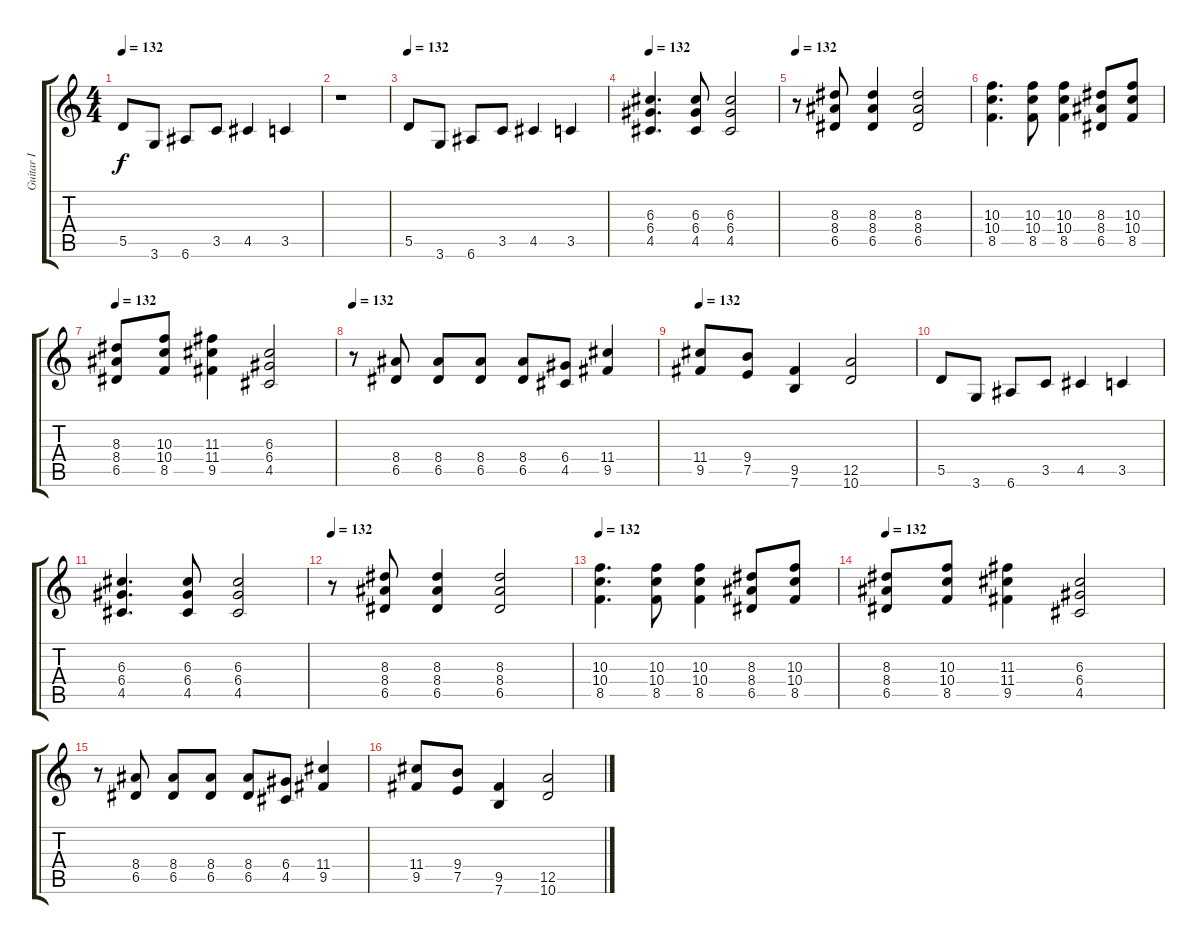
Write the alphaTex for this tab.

\track ("Guitar I" "Guitar I") {instrument overdrivenguitar}
\staff {score tabs}
\tuning (E4 B3 G3 D3 A2 E2) {hide}
\ts (4 4)
\tempo 132
\clef g2
\ks c
5.5.8{dy f} 3.6.8 6.6.8 3.5.8 4.5.4 3.5.4 |
r.1 |
\tempo 132
5.5.8 3.6.8 6.6.8 3.5.8 4.5.4 3.5.4 |
\tempo 132
(6.3 6.4 4.5).4{d} (6.3 6.4 4.5).8 (6.3 6.4 4.5).2 |
\tempo 132
r.8 (8.3 8.4 6.5).8 (8.3 8.4 6.5).4 (8.3 8.4 6.5).2 |
(10.3 10.4 8.5).4{d} (10.3 10.4 8.5).8 (10.3 10.4 8.5).4 (8.3 8.4 6.5).8 (10.3 10.4 8.5).8 |
\tempo 132
(8.3 8.4 6.5).8 (10.3 10.4 8.5).8 (11.3 11.4 9.5).4 (6.3 6.4 4.5).2 |
\tempo 132
r.8 (8.4 6.5).8 (8.4 6.5).8 (8.4 6.5).8 (8.4 6.5).8 (6.4 4.5).8 (11.4 9.5).4 |
\tempo 132
(11.4 9.5).8 (9.4 7.5).8 (9.5 7.6).4 (12.5 10.6).2 |
5.5.8 3.6.8 6.6.8 3.5.8 4.5.4 3.5.4 |
(6.3 6.4 4.5).4{d} (6.3 6.4 4.5).8 (6.3 6.4 4.5).2 |
\tempo 132
r.8 (8.3 8.4 6.5).8 (8.3 8.4 6.5).4 (8.3 8.4 6.5).2 |
\tempo 132
(10.3 10.4 8.5).4{d} (10.3 10.4 8.5).8 (10.3 10.4 8.5).4 (8.3 8.4 6.5).8 (10.3 10.4 8.5).8 |
\tempo 132
(8.3 8.4 6.5).8 (10.3 10.4 8.5).8 (11.3 11.4 9.5).4 (6.3 6.4 4.5).2 |
r.8 (8.4 6.5).8 (8.4 6.5).8 (8.4 6.5).8 (8.4 6.5).8 (6.4 4.5).8 (11.4 9.5).4 |
(11.4 9.5).8 (9.4 7.5).8 (9.5 7.6).4 (12.5 10.6).2
